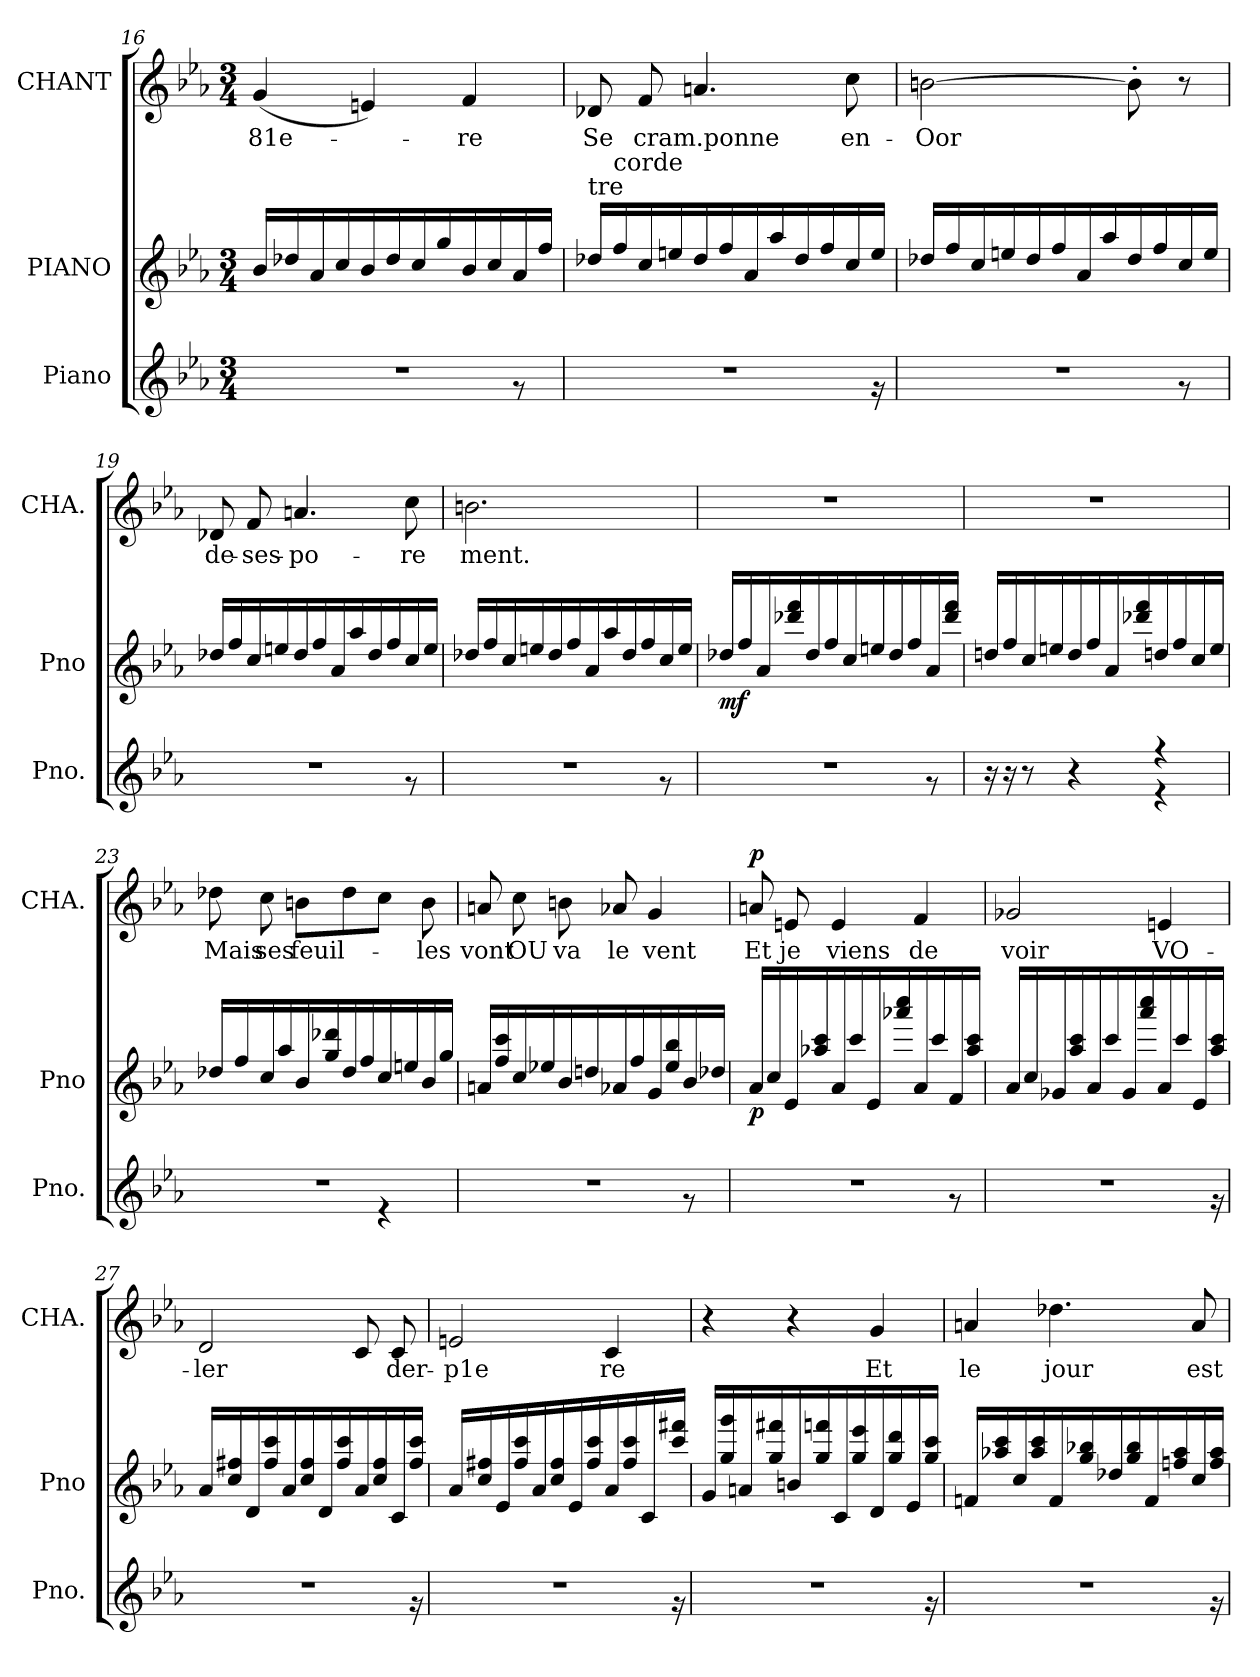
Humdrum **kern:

**kern	**kern	**dynam	**kern	**text	**dynam
*part3	*part2	*part2	*part1	*part1	*part1
*staff3	*staff2	*staff2	*staff1	*staff1	*staff1
*I"Piano	*I"PIANO	*	*I"CHANT	*	*
*I'Pno.	*I'Pno	*	*I'CHA.	*	*
!!LO:LB:g=z
*clefG2	*clefG2	*	*clefG2	*	*
*k[b-e-a-]	*k[b-e-a-]	*	*k[b-e-a-]	*	*
*E-:	*E-:	*	*E-:	*	*
*M3/4	*M3/4	*	*M3/4	*	*
=16	=16	=16	=16	=16	=16
*^	*	*	*	*	*
2.r	16ryy	16b-/LL	.	(4g/	81e-	.
.	8ryy	16dd-X\	.	.	.	.
.	.	16a-/	.	.	.	.
.	8ryy	16cc\	.	.	.	.
.	.	16b-/	.	4en/)	.	.
.	8ryy	16dd-\	.	.	.	.
.	.	16cc/	.	.	.	.
.	8ryy	16gg\	.	.	.	.
.	.	16b-/	.	4f/	re	.
.	16ryy	16cc\	.	.	.	.
.	8r	16a-/	.	.	.	.
.	.	16ff\JJ	.	.	.	.
=17	=17	=17	=17	=17	=17	=17
!	!	!LO:TX:t=tre	!	!	!	!
2.r	16ryy	16dd-X/LL	.	8d-X/	Se	.
!	!	!LO:TX:t=corde	!	!	!	!
.	8ryy	16ff\	.	.	.	.
.	.	16cc/	.	8f/	cram.ponne	.
.	8ryy	16een\	.	.	.	.
.	.	16dd-/	.	4.a/	.	.
.	8ryy	16ff\	.	.	.	.
.	.	16a-/	.	.	.	.
.	8ryy	16aa-\	.	.	.	.
.	.	16dd-/	.	.	.	.
.	8ryy	16ff\	.	.	.	.
.	.	16cc/	.	8cc\	en-	.
.	16r	16ee\JJ	.	.	.	.
=18	=18	=18	=18	=18	=18	=18
2.r	16ryy	16dd-X/LL	.	[2bn\	Oor	.
.	8ryy	16ff\	.	.	.	.
.	.	16cc/	.	.	.	.
.	8ryy	16een\	.	.	.	.
.	.	16dd-/	.	.	.	.
.	16ryy	16ff\	.	.	.	.
.	8ryy	16a-/	.	.	.	.
.	.	16aa-\	.	.	.	.
.	8ryy	16dd-/	.	8b'\]	.	.
.	.	16ff\	.	.	.	.
.	8r	16cc/	.	8r	.	.
.	.	16ee\JJ	.	.	.	.
!!LO:LB:g=z
=19	=19	=19	=19	=19	=19	=19
2.r	16ryy	16dd-X/LL	.	8d-X/	de-	.
.	8ryy	16ff\	.	.	.	.
.	.	16cc/	.	8f/	ses-	.
.	16ryy	16een\	.	.	.	.
.	8ryy	16dd-/	.	4.a/	po-	.
.	.	16ff\	.	.	.	.
.	8ryy	16a-/	.	.	.	.
.	.	16aa-\	.	.	.	.
.	8ryy	16dd-/	.	.	.	.
.	.	16ff\	.	.	.	.
.	8r	16cc/	.	8cc\	re	.
.	.	16ee\JJ	.	.	.	.
=20	=20	=20	=20	=20	=20	=20
2.r	16ryy	16dd-X/LL	.	2.bn\	ment.	.
.	16ryy	16ff\	.	.	.	.
.	8ryy	16cc/	.	.	.	.
.	.	16een\	.	.	.	.
.	8ryy	16dd-/	.	.	.	.
.	.	16ff\	.	.	.	.
.	8ryy	16a-/	.	.	.	.
.	.	16aa-\	.	.	.	.
.	8ryy	16dd-/	.	.	.	.
.	.	16ff\	.	.	.	.
.	8r	16cc/	.	.	.	.
.	.	16ee\JJ	.	.	.	.
=21	=21	=21	=21	=21	=21	=21
2.r	16ryy	16dd-X/LL	mf	2.r	.	.
.	8ryy	16ff\	.	.	.	.
.	.	16a-/	.	.	.	.
.	8ryy	16ddd-X\ 16fff\	.	.	.	.
.	.	16dd-/	.	.	.	.
.	8ryy	16ff\	.	.	.	.
.	.	16cc/	.	.	.	.
.	8ryy	16een\	.	.	.	.
.	.	16dd-/	.	.	.	.
.	16ryy	16ff\	.	.	.	.
.	8r	16a-/	.	.	.	.
.	.	16ddd-\ 16fff\JJ	.	.	.	.
!!LO:PB:g=z
=22	=22	=22	=22	=22	=22	=22
16r	16ryy	16ddn/LL	.	2.r	.	.
16r	16ryy	16ff\	.	.	.	.
8r	8ryy	16cc/	.	.	.	.
.	.	16een\	.	.	.	.
4r	16ryy	16dd/	.	.	.	.
.	16ryy	16ff\	.	.	.	.
.	8ryy	16a-/	.	.	.	.
.	.	16ddd-X\ 16fff\	.	.	.	.
4r	4r	16ddn/	.	.	.	.
.	.	16ff\	.	.	.	.
.	.	16cc/	.	.	.	.
.	.	16ee\JJ	.	.	.	.
=23	=23	=23	=23	=23	=23	=23
2.r	16ryy	16dd-X/LL	dim,	8dd-X\	Mais	.
.	16ryy	16ff\	.	.	.	.
.	16ryy	16cc/	.	8cc\	ses	.
.	16ryy	16aa-\	.	.	.	.
.	8ryy	16b-/	.	8b\L	feuil-	.
.	.	16gg\ 16ddd-X\	.	.	.	.
.	8ryy	16dd-/	.	8dd-\	.	.
.	.	16ff\	.	.	.	.
.	4r	16cc/	.	8cc\J	.	.
.	.	16een\	.	.	.	.
.	.	16b-/	.	8b\	les	.
.	.	16gg\JJ	.	.	.	.
=24	=24	=24	=24	=24	=24	=24
2.r	16ryy	16an/LL	.	8an/	vont	.
.	8ryy	16ff\ 16ccc\	.	.	.	.
.	.	16cc/	.	8cc\	OU	.
.	8ryy	16ee-X\	.	.	.	.
.	.	16b-/	.	8b\	va	.
.	16ryy	16ddn\	.	.	.	.
.	8ryy	16a-X/	.	8a-X/	le	.
.	.	16ff\	.	.	.	.
.	8ryy	16g/	.	4g/	vent	.
.	.	16ee-\ 16bb-\	.	.	.	.
.	8r	16b-/	.	.	.	.
.	.	16dd-X\JJ	.	.	.	.
!!LO:LB:g=z
=25	=25	=25	=25	=25	=25	=25
2.r	16ryy	16a-/LL	p	8a/	Et	p
.	8ryy	16cc\	.	.	.	.
.	.	16e-/	.	8e/	je	.
.	8ryy	16aa-X\ 16ccc\	.	.	.	.
.	.	16a-/	.	4e/	viens	.
.	16ryy	16ccc\	.	.	.	.
.	8ryy	16e-/	.	.	.	.
.	.	16aaa-X\ 16cccc\	.	.	.	.
.	8ryy	16a-/	.	4f/	de	.
.	.	16ccc\	.	.	.	.
.	8r	16f/	.	.	.	.
.	.	16aa-\ 16ccc\JJ	.	.	.	.
=26	=26	=26	=26	=26	=26	=26
2.r	16ryy	16a-/LL	.	2g-X/	voir	.
.	8ryy	16cc\	.	.	.	.
.	.	16g-X/	.	.	.	.
.	8ryy	16aa-\ 16ccc\	.	.	.	.
.	.	16a-/	.	.	.	.
.	8ryy	16ccc\	.	.	.	.
.	.	16g-/	.	.	.	.
.	8ryy	16aaa-\ 16cccc\	.	.	.	.
.	.	16a-/	.	4e/	VO-	.
.	8ryy	16ccc\	.	.	.	.
.	.	16e-/	.	.	.	.
.	16r	16aa-\ 16ccc\JJ	.	.	.	.
=27	=27	=27	=27	=27	=27	=27
2.r	16ryy	16a-/LL	.	2d/	ler	.
.	8ryy	16cc\ 16ff#X\	.	.	.	.
.	.	16d/	.	.	.	.
.	8ryy	16ff#\ 16ccc\	.	.	.	.
.	.	16a-/	.	.	.	.
.	8ryy	16cc\ 16ff#\	.	.	.	.
.	.	16d/	.	.	.	.
.	8ryy	16ff#\ 16ccc\	.	.	.	.
.	.	16a-/	.	8c/	.	.
.	8ryy	16cc\ 16ff#\	.	.	.	.
.	.	16c/	.	8c/	der-	.
.	16r	16ff#\ 16ccc\JJ	.	.	.	.
!!LO:LB:g=z
=28	=28	=28	=28	=28	=28	=28
2.r	16ryy	16a-/LL	.	2e/	p1e	.
.	8ryy	16cc\ 16ff#X\	.	.	.	.
.	.	16e-/	.	.	.	.
.	8ryy	16ff#\ 16ccc\	.	.	.	.
.	.	16a-/	.	.	.	.
.	8ryy	16cc\ 16ff#\	.	.	.	.
.	.	16e-/	.	.	.	.
.	8ryy	16ff#\ 16ccc\	.	.	.	.
.	.	16a-/	.	4c/	re	.
.	8ryy	16ff#\ 16ccc\	.	.	.	.
.	.	16c/	.	.	.	.
.	16r	16ccc\ 16fff#X\JJ	.	.	.	.
=29	=29	=29	=29	=29	=29	=29
2.r	16ryy	16g/LL	.	4r	.	.
.	8ryy	16gg\ 16ggg\	.	.	.	.
.	.	16an/	.	.	.	.
.	8ryy	16gg\ 16fff#X\	.	.	.	.
.	.	16bn/	.	4r	.	.
.	8ryy	16gg\ 16fffn\	.	.	.	.
.	.	16c/	.	.	.	.
.	8ryy	16gg\ 16eee-\	.	.	.	.
.	.	16d/	.	4g/	Et	.
.	8ryy	16gg\ 16ddd\	.	.	.	.
.	.	16e-/	.	.	.	.
.	16r	16gg\ 16ccc\JJ	.	.	.	.
=30	=30	=30	=30	=30	=30	=30
2.r	16ryy	16fn/LL	.	4a/	le	.
.	8ryy	16aa-X\ 16ccc\	.	.	.	.
.	.	16cc/	.	.	.	.
.	8ryy	16aa-\ 16ccc\	.	.	.	.
.	.	16f/	.	4.dd-X\	jour	.
.	8ryy	16gg\ 16bb-X\	.	.	.	.
.	.	16dd-X/	.	.	.	.
.	8ryy	16gg\ 16bb-\	.	.	.	.
.	.	16f/	.	.	.	.
.	8ryy	16ffn\ 16aa-\	.	.	.	.
.	.	16cc/	.	8a/	est	.
.	16r	16ff\ 16aa-\JJ	.	.	.	.
*v	*v	*	*	*	*	*
=	=	=	=	=	=
*-	*-	*-	*-	*-	*-
